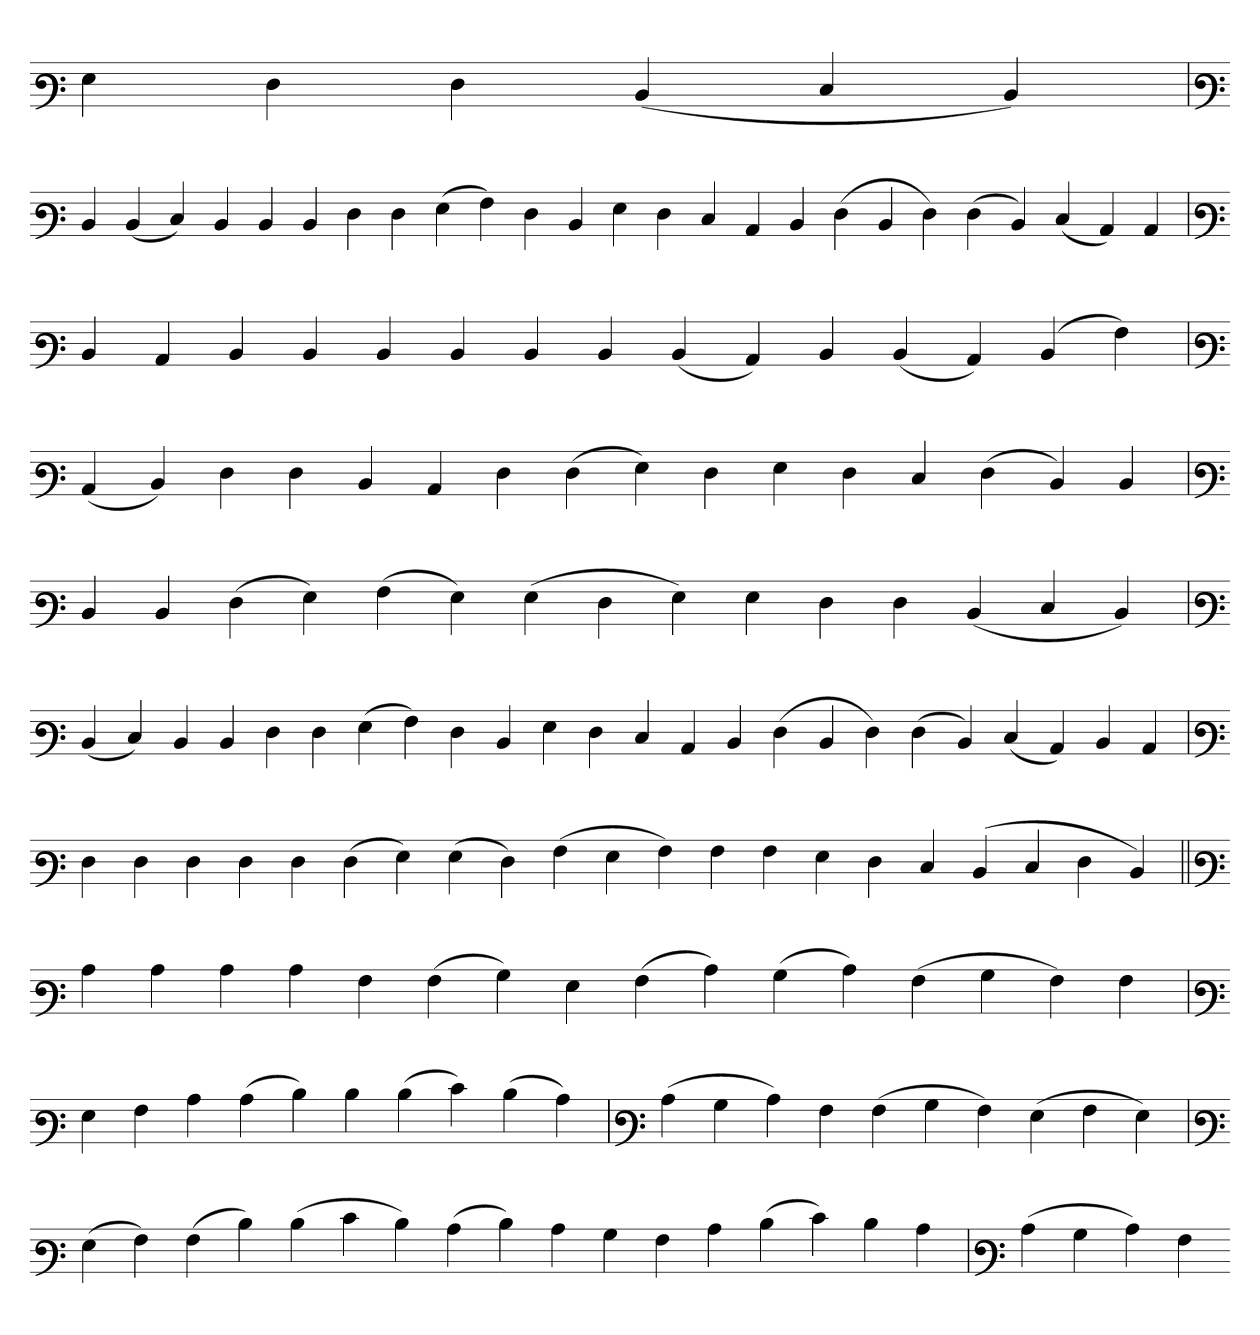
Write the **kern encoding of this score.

**kern
*part1
*staff1
*clefF3
=
4G
4F
4F
(4D
4E
4D)
=`
*clefF3
4D
(4D
4E)
4D
4D
4D
4F
4F
(4G
4A)
4F
4D
4G
4F
4E
4C
4D
(4F
4D
4F)
(4F
4D)
(4E
4C)
4C
='
*clefF3
4D
4C
4D
4D
4D
4D
4D
4D
(4D
4C)
4D
(4D
4C)
(4D
4A)
=`
*clefF3
(4C
4D)
4F
4F
4D
4C
4F
(4F
4G)
4F
4G
4F
4E
(4F
4D)
4D
=
*clefF3
4D
4D
(4F
4G)
(4A
4G)
(4G
4F
4G)
4G
4F
4F
(4D
4E
4D)
=`
*clefF3
(4D
4E)
4D
4D
4F
4F
(4G
4A)
4F
4D
4G
4F
4E
4C
4D
(4F
4D
4F)
(4F
4D)
(4E
4C)
4D
4C
='
*clefF3
4F
4F
4F
4F
4F
(4F
4G)
(4G
4F)
(4A
4G
4A)
4A
4A
4G
4F
4E
(4D
4E
4F
4D)
=||
*clefF3
4c
4c
4c
4c
4A
(4A
4B)
4G
(4A
4c)
(4B
4c)
(4A
4B
4A)
4A
='
*clefF3
4G
4A
4c
(4c
4d)
4d
(4d
4e)
(4d
4c)
=`
*clefF3
(4c
4B
4c)
4A
(4A
4B
4A)
(4G
4A
4G)
=
*clefF3
(4G
4A)
(4A
4d)
(4d
4e
4d)
(4c
4d)
4c
4B
4A
4c
(4d
4e)
4d
4c
=`
*clefF3
(4c
4B
4c)
4A
=-
*-
